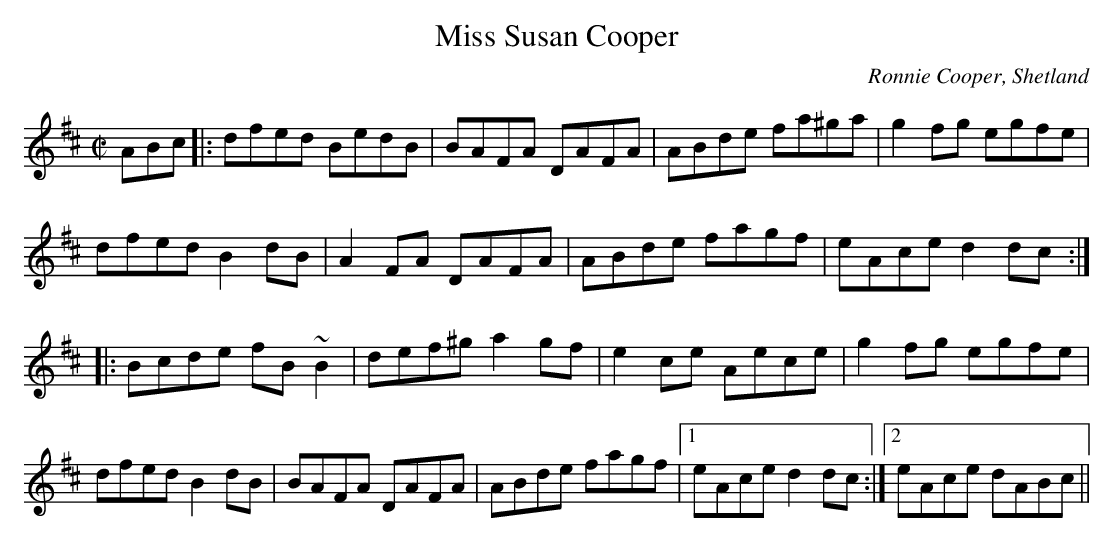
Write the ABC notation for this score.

X:1
T:Miss Susan Cooper
C:Ronnie Cooper, Shetland
M:C|
K:D
ABc|:dfed BedB|BAFA DAFA|ABde fa^ga|g2fg egfe|
dfed B2dB|A2FA DAFA|ABde fagf|eAce d2dc:|
|:Bcde fB~B2|def^g a2gf|e2ce Aece|g2fg egfe|
dfed B2dB|BAFA DAFA|ABde fagf|1 eAce d2dc:|2 eAce dABc||
